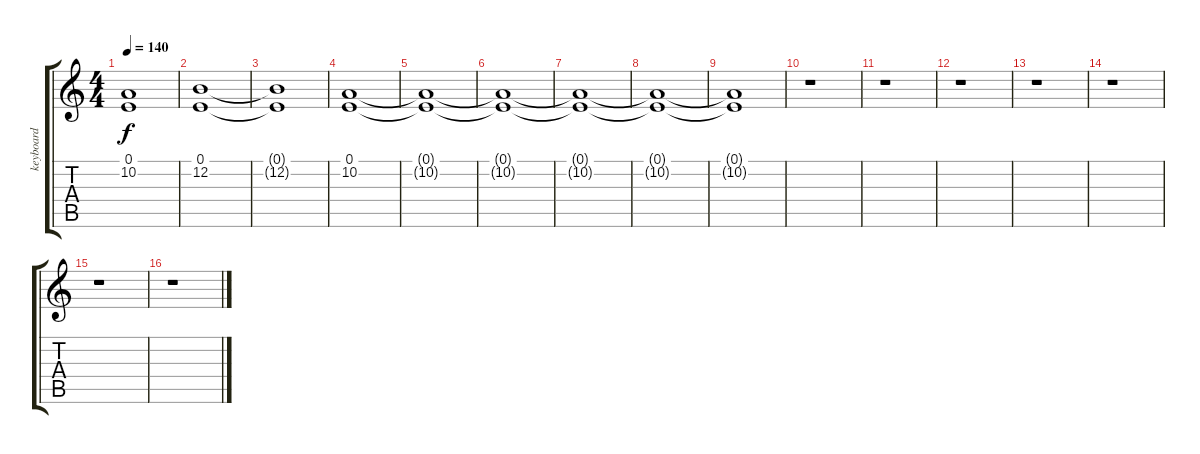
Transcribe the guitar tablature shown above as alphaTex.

\track ("keyboard" "keyboard") {instrument synthbrass1}
\staff {score tabs}
\tuning (E4 B3 G3 D3 A2 E2) {hide}
\ts (4 4)
\tempo 140
\clef g2
\ks c
(0.1{t} 10.2{t}).1{dy f} |
(0.1 12.2).1 |
(0.1{t} 12.2{t}).1 |
(0.1 10.2).1 |
(0.1{t} 10.2{t}).1 |
(0.1{t} 10.2{t}).1 |
(0.1{t} 10.2{t}).1 |
(0.1{t} 10.2{t}).1 |
(0.1{t} 10.2{t}).1 |
r.1 |
r.1 |
r.1 |
r.1 |
r.1 |
r.1 |
r.1
